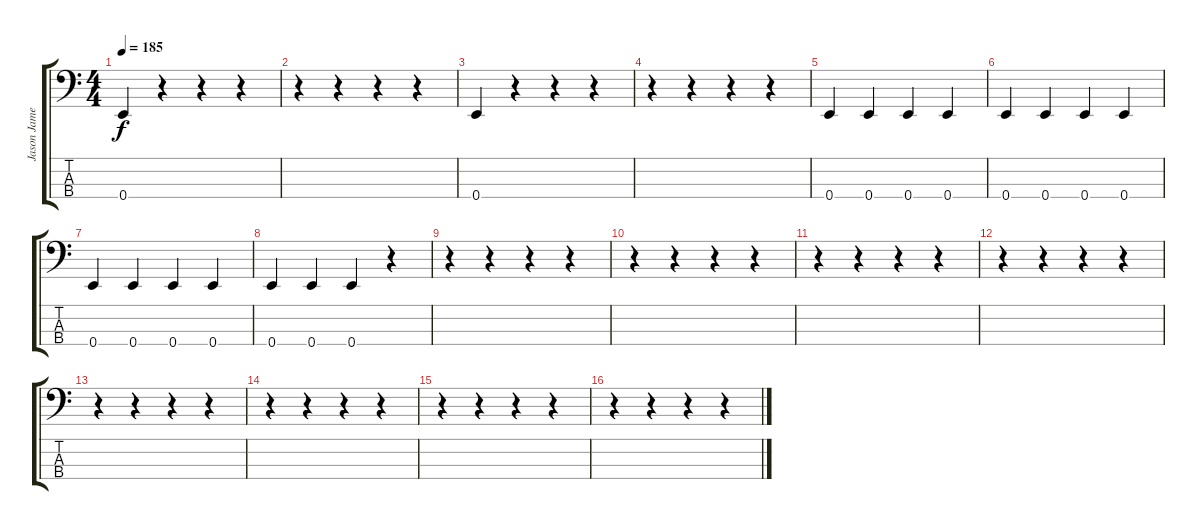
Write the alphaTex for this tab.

\track ("Jason James" "Jason Jame") {instrument electricbassfinger}
\staff {score tabs}
\tuning (G2 D2 A1 E1) {hide}
\ts (4 4)
\tempo 185
\clef f4
\ks c
0.4.4{dy f instrument electricbassfinger} r.4 r.4 r.4 |
r.4 r.4 r.4 r.4 |
0.4.4 r.4 r.4 r.4 |
r.4 r.4 r.4 r.4 |
0.4.4 0.4.4 0.4.4 0.4.4 |
0.4.4 0.4.4 0.4.4 0.4.4 |
0.4.4 0.4.4 0.4.4 0.4.4 |
0.4.4 0.4.4 0.4.4 r.4 |
r.4 r.4 r.4 r.4 |
r.4 r.4 r.4 r.4 |
r.4 r.4 r.4 r.4 |
r.4 r.4 r.4 r.4 |
r.4 r.4 r.4 r.4 |
r.4 r.4 r.4 r.4 |
r.4 r.4 r.4 r.4 |
r.4 r.4 r.4 r.4
